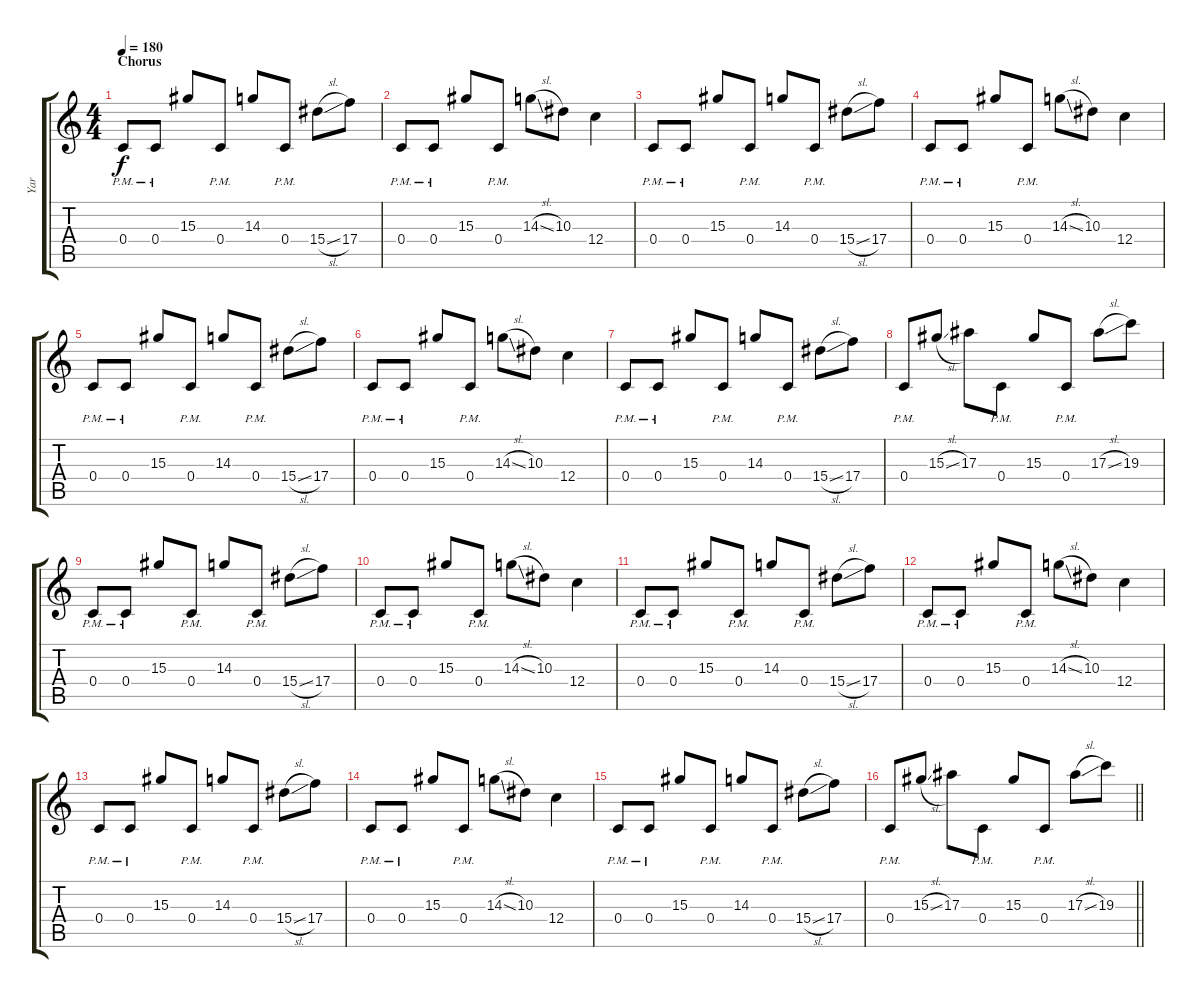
\track ("Yar" "Yar") {instrument distortionguitar}
\staff {score tabs}
\tuning (D4 A3 F3 C3 G2 C2) {hide}
\ts (4 4)
\section ("" "Chorus")
\tempo 180
\clef g2
\ks c
0.4{pm}.8{dy f} 0.4{pm}.8 15.3.8 0.4{pm}.8 14.3.8 0.4{pm}.8 15.4{sl}.8 17.4.8 |
0.4{pm}.8 0.4{pm}.8 15.3.8 0.4{pm}.8 14.3{sl}.8 10.3.8 12.4.4 |
0.4{pm}.8 0.4{pm}.8 15.3.8 0.4{pm}.8 14.3.8 0.4{pm}.8 15.4{sl}.8 17.4.8 |
0.4{pm}.8 0.4{pm}.8 15.3.8 0.4{pm}.8 14.3{sl}.8 10.3.8 12.4.4 |
0.4{pm}.8 0.4{pm}.8 15.3.8 0.4{pm}.8 14.3.8 0.4{pm}.8 15.4{sl}.8 17.4.8 |
0.4{pm}.8 0.4{pm}.8 15.3.8 0.4{pm}.8 14.3{sl}.8 10.3.8 12.4.4 |
0.4{pm}.8 0.4{pm}.8 15.3.8 0.4{pm}.8 14.3.8 0.4{pm}.8 15.4{sl}.8 17.4.8 |
0.4{pm}.8 15.3{sl}.8 17.3.8 0.4{pm}.8 15.3.8 0.4{pm}.8 17.3{sl}.8 19.3.8 |
0.4{pm}.8 0.4{pm}.8 15.3.8 0.4{pm}.8 14.3.8 0.4{pm}.8 15.4{sl}.8 17.4.8 |
0.4{pm}.8 0.4{pm}.8 15.3.8 0.4{pm}.8 14.3{sl}.8 10.3.8 12.4.4 |
0.4{pm}.8 0.4{pm}.8 15.3.8 0.4{pm}.8 14.3.8 0.4{pm}.8 15.4{sl}.8 17.4.8 |
0.4{pm}.8 0.4{pm}.8 15.3.8 0.4{pm}.8 14.3{sl}.8 10.3.8 12.4.4 |
0.4{pm}.8 0.4{pm}.8 15.3.8 0.4{pm}.8 14.3.8 0.4{pm}.8 15.4{sl}.8 17.4.8 |
0.4{pm}.8 0.4{pm}.8 15.3.8 0.4{pm}.8 14.3{sl}.8 10.3.8 12.4.4 |
0.4{pm}.8 0.4{pm}.8 15.3.8 0.4{pm}.8 14.3.8 0.4{pm}.8 15.4{sl}.8 17.4.8 |
\barLineRight lightlight
0.4{pm}.8 15.3{sl}.8 17.3.8 0.4{pm}.8 15.3.8 0.4{pm}.8 17.3{sl}.8 19.3.8
